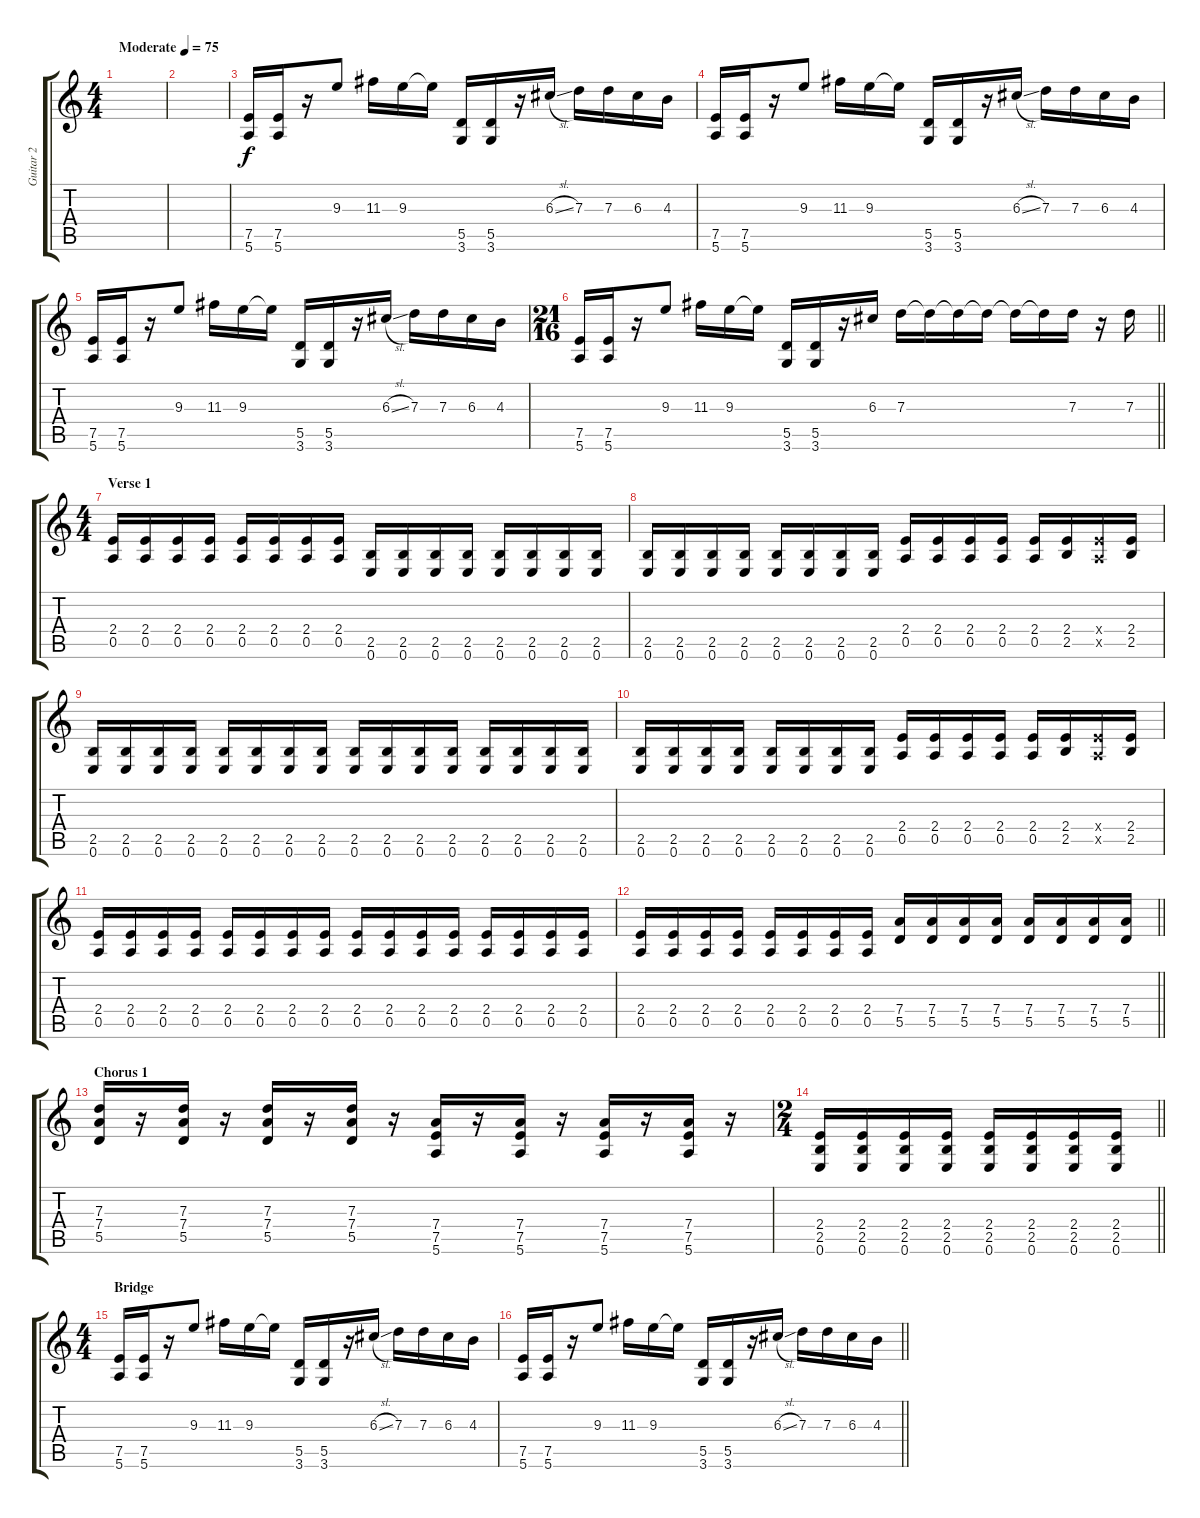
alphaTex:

\track ("Guitar 2" "Guitar 2") {instrument distortionguitar}
\staff {score tabs}
\tuning (E4 B3 G3 D3 A2 E2) {hide}
\ts (4 4)
\tempo (75 "Moderate")
\clef g2
\ks c
|
|
(7.5 5.6).16 (7.5 5.6).16 r.16 9.3.8 11.3.16 9.3.16 9.3{t}.16 (5.5 3.6).16 (5.5 3.6).16 r.16 6.3{sl}.16 7.3.16 7.3.16 6.3.16 4.3.16 |
(7.5 5.6).16 (7.5 5.6).16 r.16 9.3.8 11.3.16 9.3.16 9.3{t}.16 (5.5 3.6).16 (5.5 3.6).16 r.16 6.3{sl}.16 7.3.16 7.3.16 6.3.16 4.3.16 |
(7.5 5.6).16 (7.5 5.6).16 r.16 9.3.8 11.3.16 9.3.16 9.3{t}.16 (5.5 3.6).16 (5.5 3.6).16 r.16 6.3{sl}.16 7.3.16 7.3.16 6.3.16 4.3.16 |
\ts (21 16)
\barLineRight lightlight
(7.5 5.6).16 (7.5 5.6).16 r.16 9.3.8 11.3.16 9.3.16 9.3{t}.16 (5.5 3.6).16 (5.5 3.6).16 r.16 6.3.16 7.3.16 7.3{t}.16 7.3{t}.16 7.3{t}.16 7.3{t}.16 7.3{t}.16 7.3.16 r.16 7.3.16 |
\ts (4 4)
\section ("" "Verse 1")
(2.4 0.5).16 (2.4 0.5).16 (2.4 0.5).16 (2.4 0.5).16 (2.4 0.5).16 (2.4 0.5).16 (2.4 0.5).16 (2.4 0.5).16 (2.5 0.6).16 (2.5 0.6).16 (2.5 0.6).16 (2.5 0.6).16 (2.5 0.6).16 (2.5 0.6).16 (2.5 0.6).16 (2.5 0.6).16 |
(2.5 0.6).16 (2.5 0.6).16 (2.5 0.6).16 (2.5 0.6).16 (2.5 0.6).16 (2.5 0.6).16 (2.5 0.6).16 (2.5 0.6).16 (2.4 0.5).16 (2.4 0.5).16 (2.4 0.5).16 (2.4 0.5).16 (2.4 0.5).16 (2.4 2.5).16 (2.4{x} 0.5{x}).16 (2.4 2.5).16 |
(2.5 0.6).16 (2.5 0.6).16 (2.5 0.6).16 (2.5 0.6).16 (2.5 0.6).16 (2.5 0.6).16 (2.5 0.6).16 (2.5 0.6).16 (2.5 0.6).16 (2.5 0.6).16 (2.5 0.6).16 (2.5 0.6).16 (2.5 0.6).16 (2.5 0.6).16 (2.5 0.6).16 (2.5 0.6).16 |
(2.5 0.6).16 (2.5 0.6).16 (2.5 0.6).16 (2.5 0.6).16 (2.5 0.6).16 (2.5 0.6).16 (2.5 0.6).16 (2.5 0.6).16 (2.4 0.5).16 (2.4 0.5).16 (2.4 0.5).16 (2.4 0.5).16 (2.4 0.5).16 (2.4 2.5).16 (2.4{x} 0.5{x}).16 (2.4 2.5).16 |
(2.4 0.5).16 (2.4 0.5).16 (2.4 0.5).16 (2.4 0.5).16 (2.4 0.5).16 (2.4 0.5).16 (2.4 0.5).16 (2.4 0.5).16 (2.4 0.5).16 (2.4 0.5).16 (2.4 0.5).16 (2.4 0.5).16 (2.4 0.5).16 (2.4 0.5).16 (2.4 0.5).16 (2.4 0.5).16 |
\barLineRight lightlight
(2.4 0.5).16 (2.4 0.5).16 (2.4 0.5).16 (2.4 0.5).16 (2.4 0.5).16 (2.4 0.5).16 (2.4 0.5).16 (2.4 0.5).16 (7.4 5.5).16 (7.4 5.5).16 (7.4 5.5).16 (7.4 5.5).16 (7.4 5.5).16 (7.4 5.5).16 (7.4 5.5).16 (7.4 5.5).16 |
\section ("" "Chorus 1")
(7.3 7.4 5.5).16 r.16 (7.3 7.4 5.5).16 r.16 (7.3 7.4 5.5).16 r.16 (7.3 7.4 5.5).16 r.16 (7.4 7.5 5.6).16 r.16 (7.4 7.5 5.6).16 r.16 (7.4 7.5 5.6).16 r.16 (7.4 7.5 5.6).16 r.16 |
\ts (2 4)
\barLineRight lightlight
(2.4 2.5 0.6).16 (2.4 2.5 0.6).16 (2.4 2.5 0.6).16 (2.4 2.5 0.6).16 (2.4 2.5 0.6).16 (2.4 2.5 0.6).16 (2.4 2.5 0.6).16 (2.4 2.5 0.6).16 |
\ts (4 4)
\section ("" "Bridge")
(7.5 5.6).16 (7.5 5.6).16 r.16 9.3.8 11.3.16 9.3.16 9.3{t}.16 (5.5 3.6).16 (5.5 3.6).16 r.16 6.3{sl}.16 7.3.16 7.3.16 6.3.16 4.3.16 |
\barLineRight lightlight
(7.5 5.6).16 (7.5 5.6).16 r.16 9.3.8 11.3.16 9.3.16 9.3{t}.16 (5.5 3.6).16 (5.5 3.6).16 r.16 6.3{sl}.16 7.3.16 7.3.16 6.3.16 4.3.16
